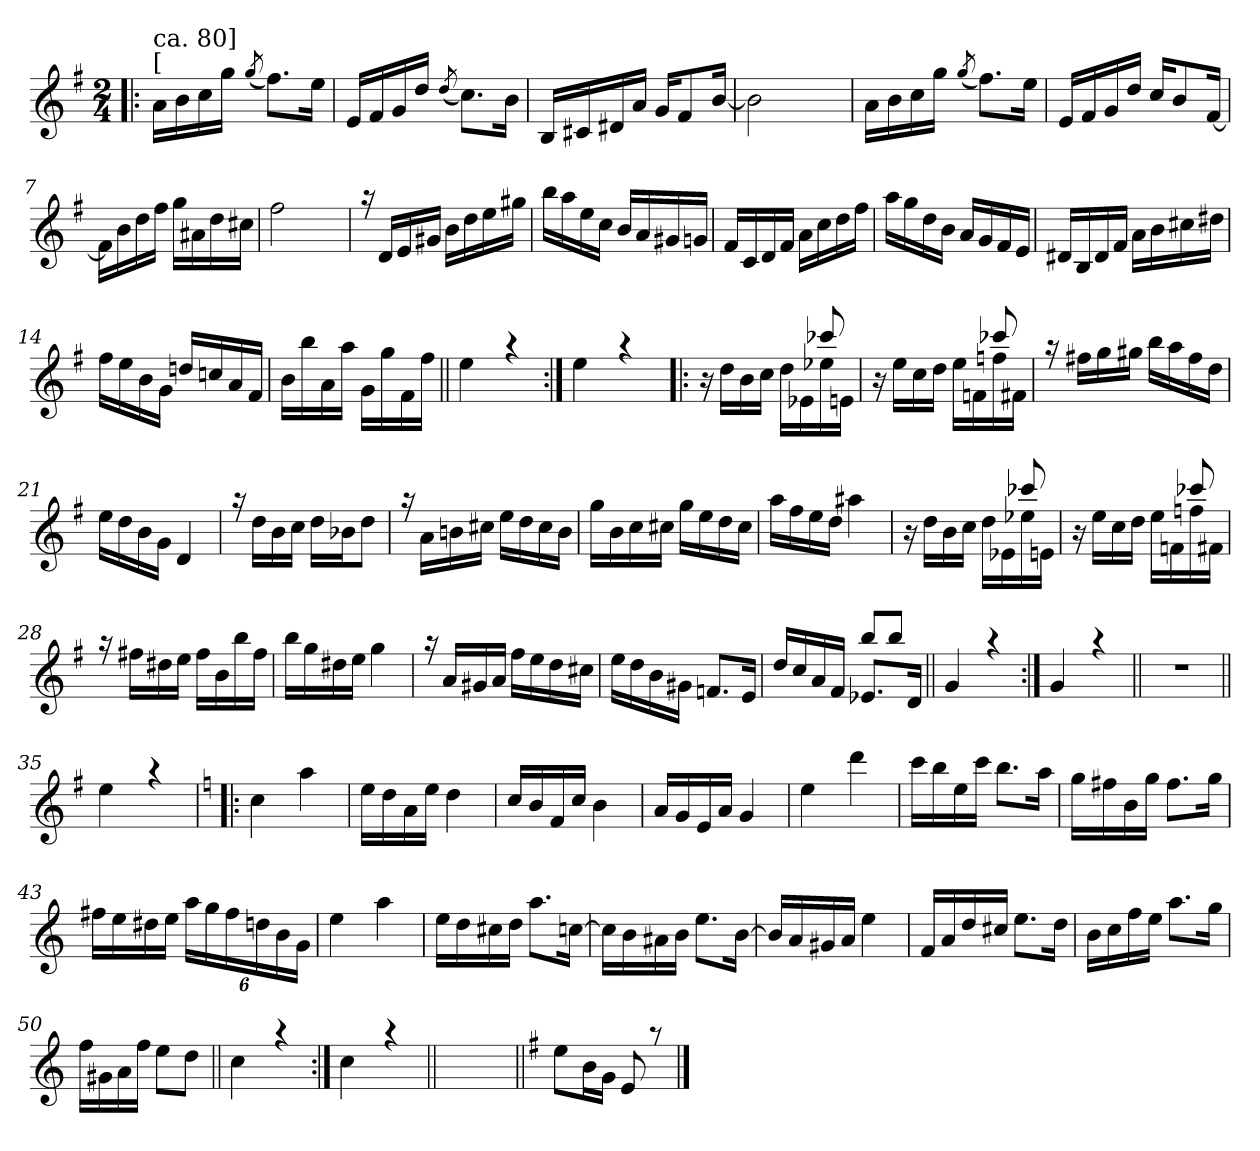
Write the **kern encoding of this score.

**kern
*part1
*staff1
*clefG2
*k[f#]
*G:
*M2/4
=1!|:
*^
!LO:TX:a:t=[	!
!LO:TX:a:t=ca. 80]	!
16a\LL	4ryy
16b\	.
16cc\	.
16gg\JJ	.
(<8qgg/	.
8.ff#\L)	4ryy
16ee\Jk	.
=2	=2
16e/LL	4ryy
16f#/	.
16g/	.
16dd/JJ	.
(<8qdd/	.
8.cc\L)	4ryy
16b\Jk	.
=3	=3
16B/LL	4ryy
16c#X/	.
16d#X/	.
16a/JJ	.
16g/KL	4ryy
8f#/	.
[>16b/Jk	.
=4	=4
2b\]	4ryy
.	4ryy
!!LO:LB:g=z	!!
=5	=5
16a\LL	4ryy
16b\	.
16cc\	.
16gg\JJ	.
(<8qgg/	.
8.ff#\L)	4ryy
16ee\Jk	.
=6	=6
16e/LL	4ryy
16f#/	.
16g/	.
16dd/JJ	.
16cc/KL	4ryy
8b/	.
[>16f#/Jk	.
=7	=7
16f#\LL]	4ryy
16b\	.
16dd\	.
16ff#\JJ	.
16gg\LL	4ryy
16a#X\	.
16dd\	.
16cc#X\JJ	.
=8	=8
2ff#\	4ryy
.	4ryy
!!LO:LB:g=z	!!
=9	=9
16raa	2ryy
16d/LL	.
16e/	.
16g#X/JJ	.
16b\LL	.
16dd\	.
16ee\	.
16gg#X\JJ	.
=10	=10
16bb\LL	4ryy
16aa\	.
16ee\	.
16cc\JJ	.
16b/LL	4ryy
16a/	.
16g#X/	.
16gn/JJ	.
=11	=11
16f#/LL	4ryy
16c/	.
16d/	.
16f#/JJ	.
16a\LL	4ryy
16cc\	.
16dd\	.
16ff#\JJ	.
=12	=12
16aa\LL	4ryy
16gg\	.
16dd\	.
16b\JJ	.
16a/LL	4ryy
16g/	.
16f#/	.
16e/JJ	.
!!LO:LB:g=z	!!
=13	=13
16d#X/LL	4ryy
16B/	.
16d#/	.
16f#/JJ	.
16a\LL	4ryy
16b\	.
16cc#X\	.
16dd#X\JJ	.
=14	=14
16ff#\LL	4ryy
16ee\	.
16b\	.
16g\JJ	.
16ddn/LL	4ryy
16ccn/	.
16a/	.
16f#/JJ	.
=15	=15
16b\LL	8ryy
16bb\	.
16a\	8ryy
16aa\JJ	.
16g\LL	8ryy
16gg\	.
16f#\	8ryy
16ff#\JJ	.
!!LO:LB:g=z	!!
=16||	=16||
4ee\	4ryy
4raa	4ryy
=17:|!	=17:|!
4ee\	4ryy
4raa	4ryy
=18!|:	=18!|:
*	*^
16r	4.ryy	4.ryy
16dd\LL	.	.
16b\	.	.
16cc\JJ	.	.
16dd\LL	.	.
16e-X\	.	.
16ee-X\	8ryy	8ccc-!/
16en\JJ	.	.
=19	=19	=19
16r	4.ryy	4.ryy
16ee\LL	.	.
16cc\	.	.
16dd\JJ	.	.
16ee\LL	.	.
16fn\	.	.
16ffn\	8ryy	8ccc-!/
16f#X\JJ	.	.
*	*v	*v
!!LO:LB:g=z
=20	=20
16raa	2ryy
16ff#X\LL	.
16gg\	.
16gg#X\JJ	.
16bb\LL	.
16aa\	.
16ff#\	.
16dd\JJ	.
=21	=21
16ee\LL	4ryy
16dd\	.
16b\	.
16g\JJ	.
4d/	4ryy
=22	=22
16raa	4ryy
16dd\LL	.
16b\	.
16cc\JJ	.
16dd\LL	4ryy
16b-X\J	.
8dd\J	.
=23	=23
16raa	4ryy
16a\LL	.
16bn\	.
16cc#X\JJ	.
16ee\LL	4ryy
16dd\	.
16cc#\	.
16b\JJ	.
!!LO:LB:g=z	!!
=24	=24
16gg\LL	4ryy
16b\	.
16cc\	.
16cc#X\JJ	.
16gg\LL	4ryy
16ee\	.
16dd\	.
16cc#\JJ	.
=25	=25
16aa\LL	4ryy
16ff#\	.
16ee\	.
16dd\JJ	.
4aa#X\	4ryy
=26	=26
*	*^
16r	4.ryy	4.ryy
16dd\LL	.	.
16b\	.	.
16cc\JJ	.	.
16dd\LL	.	.
16e-X\	.	.
16ee-X\	8ryy	8ccc-!/
16en\JJ	.	.
=27	=27	=27
16r	4.ryy	4.ryy
16ee\LL	.	.
16cc\	.	.
16dd\JJ	.	.
16ee\LL	.	.
16fn\	.	.
16ffn\	8ryy	8ccc-!/
16f#X\JJ	.	.
*	*v	*v
!!LO:LB:g=z
=28	=28
16raa	4ryy
16ff#X\LL	.
16dd#X\	.
16ee\JJ	.
16ff#\LL	4ryy
16b\	.
16bb\	.
16ff#\JJ	.
=29	=29
16bb\LL	4ryy
16gg\	.
16dd#X\	.
16ee\JJ	.
4gg\	4ryy
=30	=30
16raa	4ryy
16a/LL	.
16g#X/	.
16a/JJ	.
16ff#\LL	4ryy
16ee\	.
16dd\	.
16cc#X\JJ	.
=31	=31
16ee\LL	4ryy
16dd\	.
16b\	.
16g#X\JJ	.
8.fn/L	4ryy
16e/Jk	.
!!LO:PB:g=z	!!
=32	=32
*	*^
16dd/LL	4ryy	4ryy
16cc/	.	.
16a/	.	.
16f#/JJ	.	.
8.e-X/L	8ryy	8bb!/L
.	8ryy	8bb!/J
16d/Jk	.	.
*	*v	*v
=33||	=33||
4g/	4ryy
4raa	4ryy
=34:|!	=34:|!
4g/	4ryy
4raa	4ryy
*v	*v
=34X1||
*stria0
2r
=35||
*stria5
*^
4ee\	4ryy
4raa	4ryy
!!LO:LB:g=z	!!
=36!|:	=36!|:
*k[]	*
*C:	*
4cc\	4ryy
4aa\	4ryy
=37	=37
16ee\LL	2ryy
16dd\	.
16a\	.
16ee\JJ	.
4dd\	.
=38	=38
16cc/LL	4ryy
16b/	.
16f/	.
16cc/JJ	.
4b\	4ryy
=39	=39
16a/LL	4ryy
16g/	.
16e/	.
16a/JJ	.
4g/	4ryy
=40	=40
4ee\	4ryy
4ddd\	4ryy
!!LO:LB:g=z	!!
=41	=41
16ccc\LL	4ryy
16bb\	.
16ee\	.
16ccc\JJ	.
8.bb\L	4ryy
16aa\Jk	.
=42	=42
16gg\LL	4ryy
16ff#X\	.
16b\	.
16gg\JJ	.
8.ff#\L	4ryy
16gg\Jk	.
=43	=43
16ff#X\LL	4ryy
16ee\	.
16dd#X\	.
16ee\JJ	.
24aa\LL	4ryy
24gg\	.
24ff#\	.
24ddn\	.
24b\	.
24g\JJ	.
=44	=44
4ee\	4ryy
4aa\	4ryy
!!LO:LB:g=z	!!
=45	=45
16ee\LL	4ryy
16dd\	.
16cc#X\	.
16dd\JJ	.
8.aa\L	4ryy
[<16ccn\Jk	.
=46	=46
16cc\LL]	4ryy
16b\	.
16a#X\	.
16b\JJ	.
8.ee\L	4ryy
[<16b\Jk	.
=47	=47
16b/LL]	4ryy
16a/	.
16g#X/	.
16a/JJ	.
4ee\	4ryy
=48	=48
16f/LL	4ryy
16a/	.
16dd/	.
16cc#X/JJ	.
8.ee\L	4ryy
16dd\Jk	.
=49	=49
16b\LL	4ryy
16cc\	.
16ff\	.
16ee\JJ	.
8.aa\L	4ryy
16gg\Jk	.
!!LO:LB:g=z	!!
=50	=50
16ff\LL	4ryy
16g#X\	.
16a\	.
16ff\JJ	.
8ee\L	8ryy
8dd\J	8ryy
=51||	=51||
4cc\	4ryy
4raa	4ryy
=52:|!	=52:|!
4cc\	4ryy
4raa	4ryy
*v	*v
=52X2||
*stria0
2ryy
=53||
*stria5
*k[f#]
*G:
*^
8ee\L	2ryy
16b\L	.
16g\JJ	.
8e/	.
8raa	.
*v	*v
==
*-
